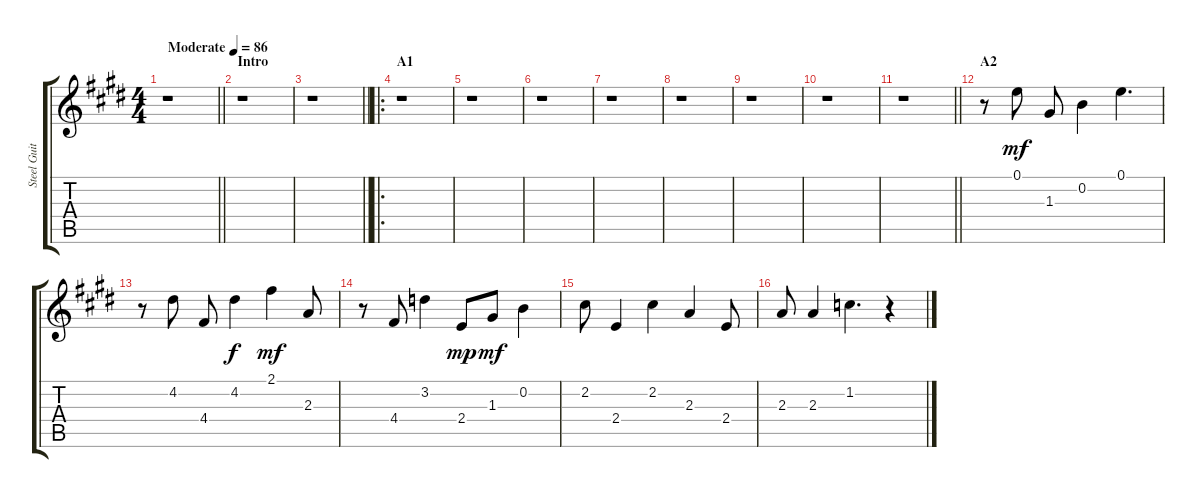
\track ("Steel Guitar" "Steel Guit") {instrument acousticguitarsteel}
\staff {score tabs}
\tuning (E4 B3 G3 D3 A2 E2) {hide}
\ts (4 4)
\tempo (86 "Moderate")
\clef g2
\barLineRight lightlight
\ks e
r.1{dy mf instrument acousticguitarsteel} |
\section ("" "Intro")
r.1 |
\barLineRight lightlight
r.1 |
\ro
\section ("" "A1")
r.1 |
r.1 |
r.1 |
r.1 |
r.1 |
r.1 |
r.1 |
\barLineRight lightlight
r.1 |
\section ("" "A2")
r.8 0.1.8 1.3.8 0.2.4 0.1.4{d} |
r.8 4.2.8 4.4.8 4.2.4{dy f} 2.1.4{dy mf} 2.3.8 |
r.8 4.4.8 3.2.4 2.4.8{dy mp} 1.3.8{dy mf} 0.2.4 |
2.2.8 2.4.4 2.2.4 2.3.4 2.4.8 |
2.3.8 2.3.4 1.2.4{d} r.4
